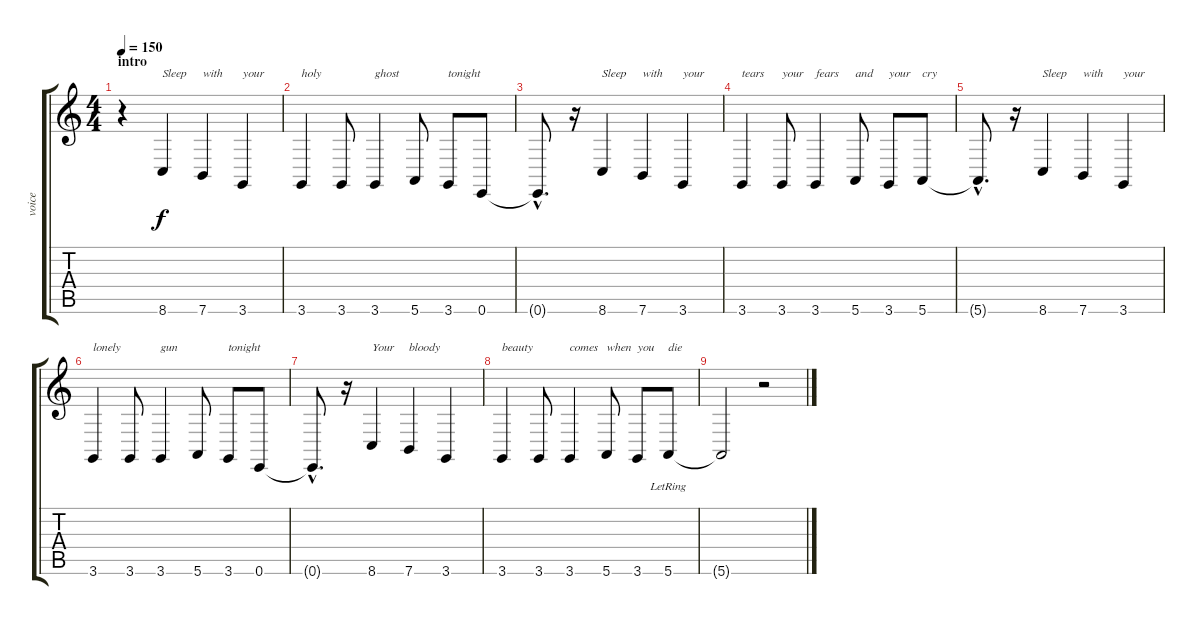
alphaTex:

\track ("voice " "voice ") {instrument baritonesax}
\staff {score tabs}
\tuning (E4 B3 G3 D3 A2 E2) {hide}
\ts (4 4)
\section ("" "intro")
\tempo 150
\clef g2
\ks c
r.4{dy f instrument baritonesax} 8.6.4{txt "Sleep"} 7.6.4{txt "with"} 3.6.4{txt "your"} |
3.6.4{txt "holy"} 3.6.8 3.6.4{txt "ghost"} 5.6.8 3.6.8{txt "tonight"} 0.6.8 |
0.6{hac t}.8{d} r.16 8.6.4{txt "Sleep"} 7.6.4{txt "with"} 3.6.4{txt "your"} |
3.6.4{txt "tears"} 3.6.8{txt "your"} 3.6.4{txt "fears"} 5.6.8{txt "and"} 3.6.8{txt "your"} 5.6.8{txt "cry"} |
5.6{hac t}.8{d} r.16 8.6.4{txt "Sleep"} 7.6.4{txt "with"} 3.6.4{txt "your"} |
3.6.4{txt "lonely"} 3.6.8 3.6.4{txt "gun"} 5.6.8 3.6.8{txt "tonight"} 0.6.8 |
0.6{hac t}.8{d} r.16 8.6.4{txt "Your"} 7.6.4{txt "bloody"} 3.6.4 |
3.6.4{txt "beauty"} 3.6.8 3.6.4{txt "comes"} 5.6.8{txt "when"} 3.6.8{txt "you"} 5.6{lr}.8{txt "die"} |
5.6{t}.2 r.2
